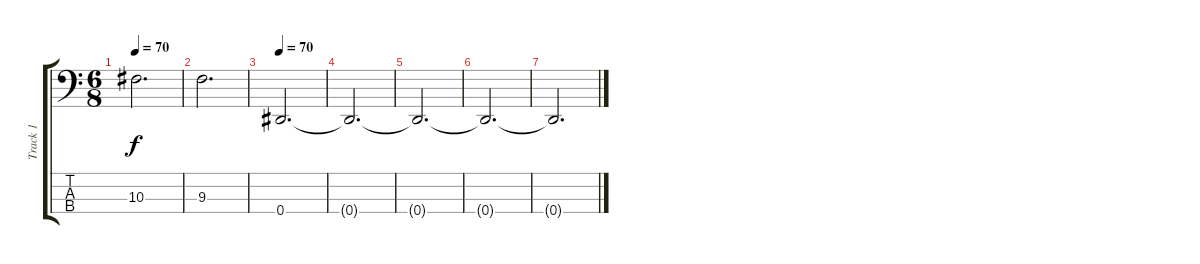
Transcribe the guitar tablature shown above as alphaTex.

\track ("Track 1" "Track 1") {instrument electricbassfinger}
\staff {score tabs}
\tuning (Gb2 Db2 Ab1 Eb1) {hide}
\ts (6 8)
\tempo 70
\clef f4
\ks c
10.3.2{d dy f} |
9.3.2{d} |
\tempo 70
0.4.2{d} |
0.4{t}.2{d} |
0.4{t}.2{d} |
0.4{t}.2{d} |
0.4{t}.2{d}
